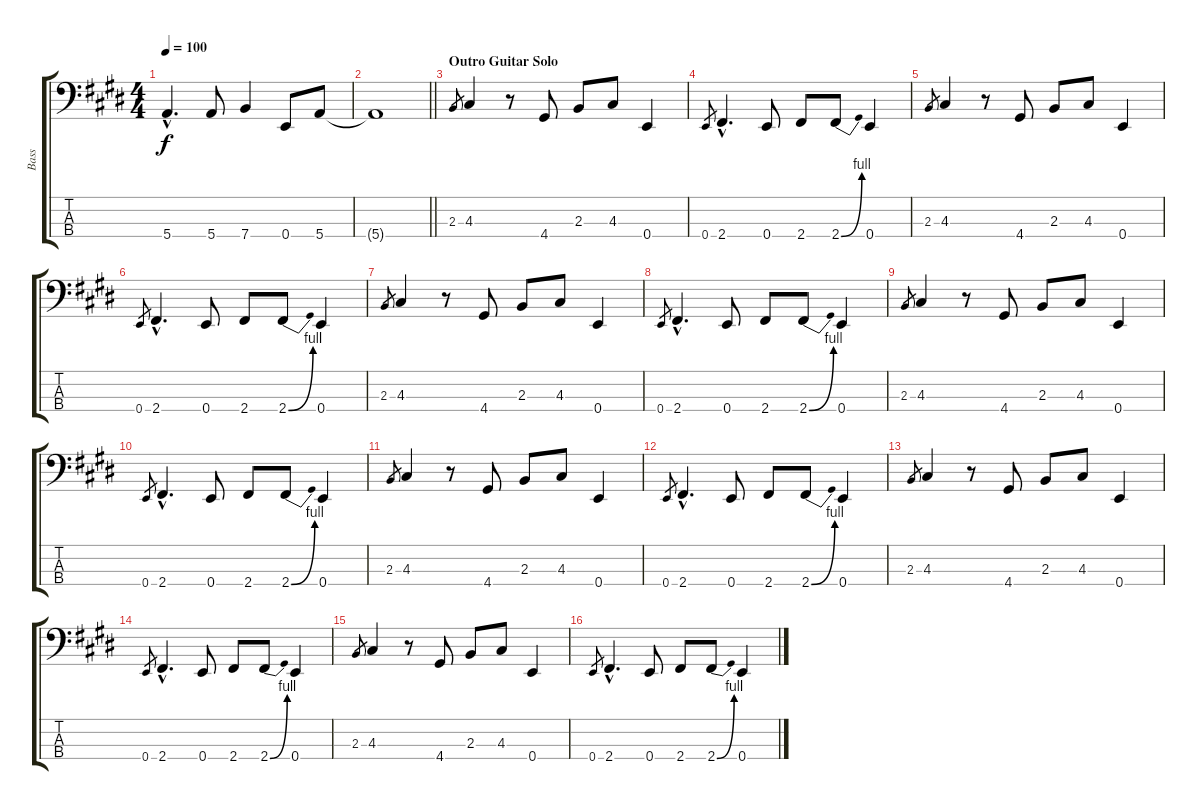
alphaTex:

\track ("Bass" "Bass") {instrument electricbassfinger}
\staff {score tabs}
\tuning (G2 D2 A1 E1) {hide}
\ts (4 4)
\tempo 100
\clef f4
\ks c#minor
5.4{hac}.4{d dy f} 5.4.8 7.4.4 0.4.8 5.4.8 |
\barLineRight lightlight
5.4{t}.1 |
\section ("" "Outro Guitar Solo")
2.3.8{gr} 4.3.4 r.8 4.4.8 2.3.8 4.3.8 0.4.4 |
0.4.8{gr} 2.4{hac}.4{d} 0.4.8 2.4.8 2.4{be (bend 0 0 60 4)}.8 0.4.4 |
2.3.8{gr} 4.3.4 r.8 4.4.8 2.3.8 4.3.8 0.4.4 |
0.4.8{gr} 2.4{hac}.4{d} 0.4.8 2.4.8 2.4{be (bend 0 0 60 4)}.8 0.4.4 |
2.3.8{gr} 4.3.4 r.8 4.4.8 2.3.8 4.3.8 0.4.4 |
0.4.8{gr} 2.4{hac}.4{d} 0.4.8 2.4.8 2.4{be (bend 0 0 60 4)}.8 0.4.4 |
2.3.8{gr} 4.3.4 r.8 4.4.8 2.3.8 4.3.8 0.4.4 |
0.4.8{gr} 2.4{hac}.4{d} 0.4.8 2.4.8 2.4{be (bend 0 0 60 4)}.8 0.4.4 |
2.3.8{gr} 4.3.4 r.8 4.4.8 2.3.8 4.3.8 0.4.4 |
0.4.8{gr} 2.4{hac}.4{d} 0.4.8 2.4.8 2.4{be (bend 0 0 60 4)}.8 0.4.4 |
2.3.8{gr} 4.3.4 r.8 4.4.8 2.3.8 4.3.8 0.4.4 |
0.4.8{gr} 2.4{hac}.4{d} 0.4.8 2.4.8 2.4{be (bend 0 0 60 4)}.8 0.4.4 |
2.3.8{gr} 4.3.4 r.8 4.4.8 2.3.8 4.3.8 0.4.4 |
0.4.8{gr} 2.4{hac}.4{d} 0.4.8 2.4.8 2.4{be (bend 0 0 60 4)}.8 0.4.4
